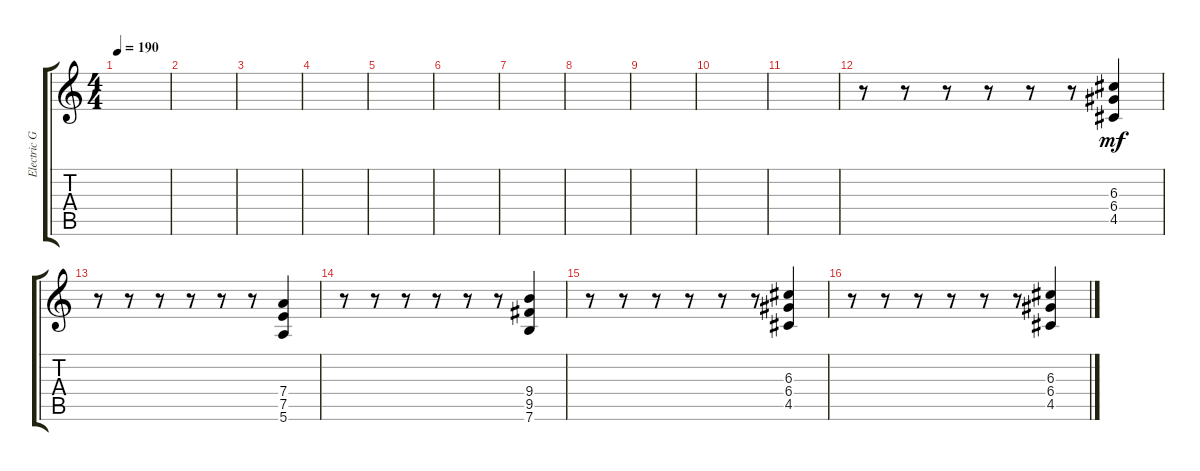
\track ("Electric Guitar" "Electric G") {instrument distortionguitar}
\staff {score tabs}
\tuning (E4 B3 G3 D3 A2 E2) {hide}
\ts (4 4)
\tempo 190
\clef g2
\ks c
|
|
|
|
|
|
|
|
|
|
|
r.8 r.8 r.8 r.8 r.8 r.8 (6.3 6.4 4.5).4{dy mf} |
r.8 r.8 r.8 r.8 r.8 r.8 (7.4 7.5 5.6).4 |
r.8 r.8 r.8 r.8 r.8 r.8 (9.4 9.5 7.6).4 |
r.8 r.8 r.8 r.8 r.8 r.8 (6.3 6.4 4.5).4 |
r.8 r.8 r.8 r.8 r.8 r.8 (6.3 6.4 4.5).4
